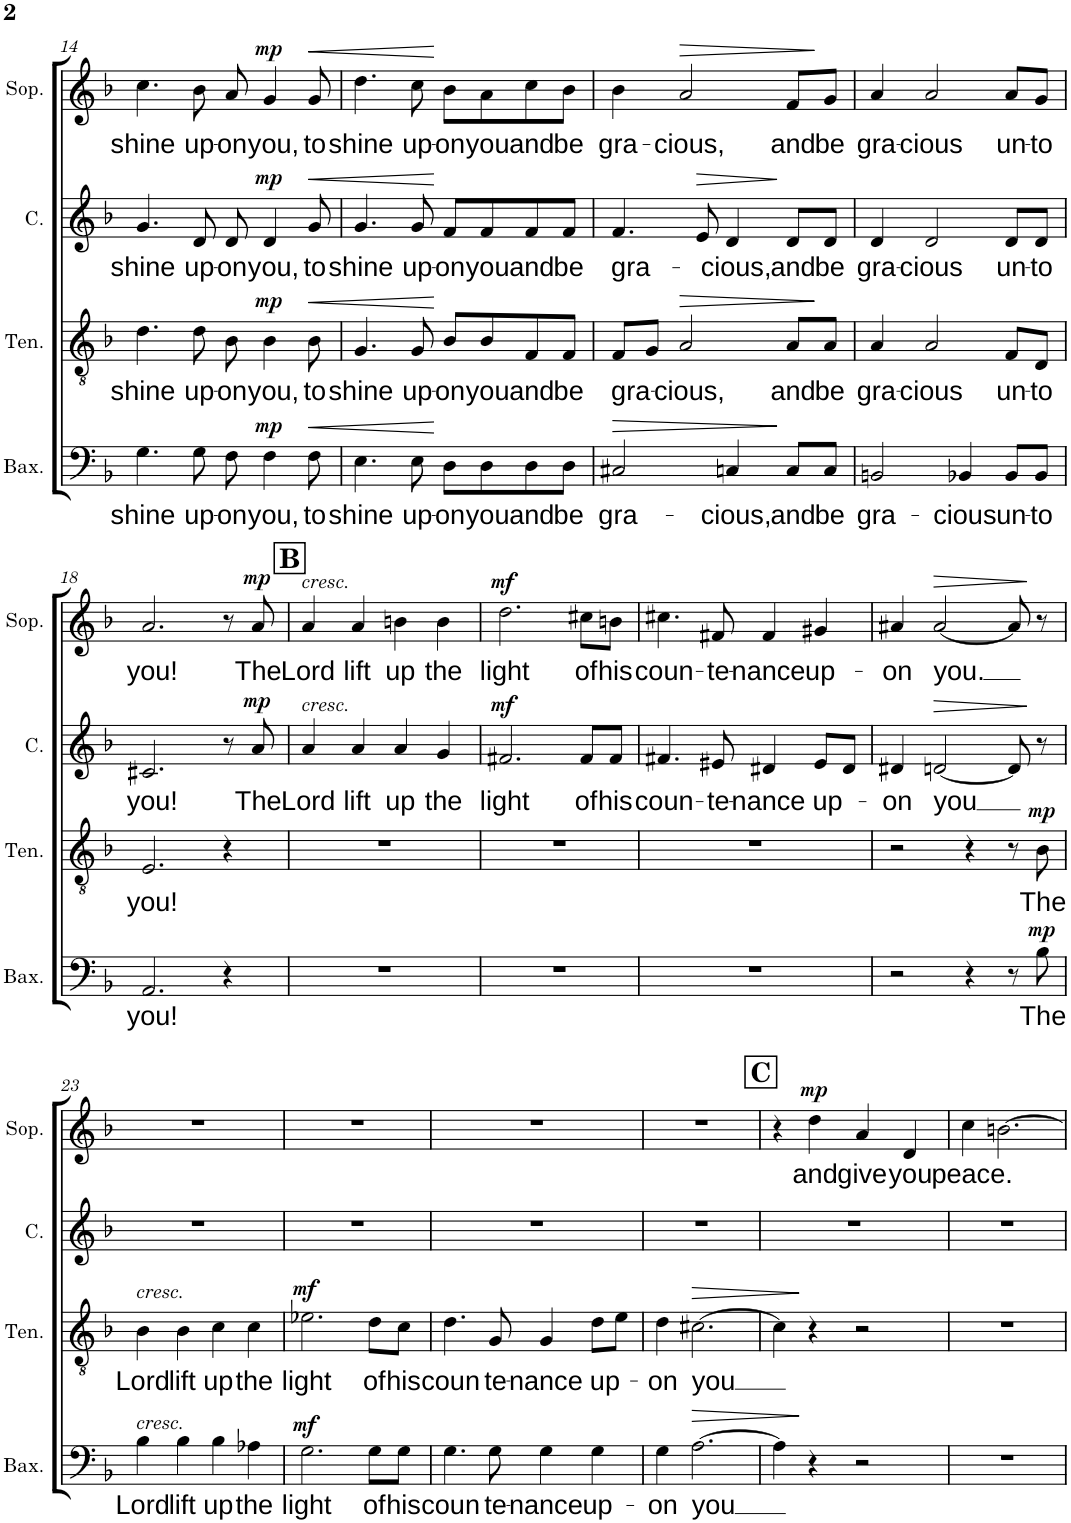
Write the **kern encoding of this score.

**kern	**text	**dynam	**kern	**text	**dynam	**kern	**text	**dynam	**kern	**text	**dynam
*part4	*part4	*part4	*part3	*part3	*part3	*part2	*part2	*part2	*part1	*part1	*part1
*staff4	*staff4	*staff4	*staff3	*staff3	*staff3	*staff2	*staff2	*staff2	*staff1	*staff1	*staff1
*I"Baixo	*	*	*I"Tenor	*	*	*I"Contralto	*	*	*I"Soprano	*	*
*I'Bax.	*	*	*I'Ten.	*	*	*I'C.	*	*	*I'Sop.	*	*
!!LO:PB:g=z
*clefF4	*	*	*clefGv2	*	*	*clefG2	*	*	*clefG2	*	*
*k[b-]	*	*	*k[b-]	*	*	*k[b-]	*	*	*k[b-]	*	*
*M4/4	*	*	*M4/4	*	*	*M4/4	*	*	*M4/4	*	*
=14	=14	=14	=14	=14	=14	=14	=14	=14	=14	=14	=14
!	!LO:LY:b	!	!	!LO:LY:b	!	!	!LO:LY:b	!	!	!LO:LY:b	!
4.G\	shine	.	4.d\	shine	.	4.g/	shine	.	4.cc\	shine	.
!	!LO:LY:b	!	!	!LO:LY:b	!	!	!LO:LY:b	!	!	!LO:LY:b	!
8G\	up-	.	8d\	up-	.	8d/	up-	.	8b-\	up-	.
!	!LO:LY:b	!	!	!LO:LY:b	!	!	!LO:LY:b	!	!	!LO:LY:b	!
8F\	-on	.	8B-\	-on	.	8d/	-on	.	8a/	-on	.
!	!LO:LY:b	!LO:DY:a	!	!LO:LY:b	!LO:DY:a	!	!LO:LY:b	!LO:DY:a	!	!LO:LY:b	!LO:DY:a
4F\	you,	mp	4B-\	you,	mp	4d/	you,	mp	4g/	you,	mp
!	!LO:LY:b	!LO:HP:b	!	!LO:LY:b	!LO:HP:b	!	!LO:LY:b	!LO:HP:b	!	!LO:LY:b	!LO:HP:b
8F\	to	<	8B-\	to	<	8g/	to	<	8g/	to	<
=15	=15	=15	=15	=15	=15	=15	=15	=15	=15	=15	=15
!	!LO:LY:b	!	!	!LO:LY:b	!	!	!LO:LY:b	!	!	!LO:LY:b	!
4.E\	shine	.	4.G/	shine	.	4.g/	shine	.	4.dd\	shine	.
!	!LO:LY:b	!	!	!LO:LY:b	!	!	!LO:LY:b	!	!	!LO:LY:b	!
8E\	up-	.	8G/	up-	.	8g/	up-	.	8cc\	up-	.
!	!LO:LY:b	!	!	!LO:LY:b	!	!	!LO:LY:b	!	!	!LO:LY:b	!
8D\L	-on	[	8B-/L	-on	[	8f/L	-on	[	8b-\L	-on	[
!	!LO:LY:b	!	!	!LO:LY:b	!	!	!LO:LY:b	!	!	!LO:LY:b	!
8D\	you	.	8B-/	you	.	8f/	you	.	8a\	you	.
!	!LO:LY:b	!	!	!LO:LY:b	!	!	!LO:LY:b	!	!	!LO:LY:b	!
8D\	and	.	8F/	and	.	8f/	and	.	8cc\	and	.
!	!LO:LY:b	!	!	!LO:LY:b	!	!	!LO:LY:b	!	!	!LO:LY:b	!
8D\J	be	.	8F/J	be	.	8f/J	be	.	8b-\J	be	.
=16	=16	=16	=16	=16	=16	=16	=16	=16	=16	=16	=16
!	!LO:LY:b	!LO:HP:b	!	!LO:LY:b	!	!	!LO:LY:b	!	!	!LO:LY:b	!
2C#X/	gra-	>	8F/L	gra-	.	4.f/	gra-	.	4b-\	gra-	.
.	.	.	8G/J	.	.	.	.	.	.	.	.
!	!	!	!	!LO:LY:b	!LO:HP:b	!	!	!	!	!LO:LY:b	!LO:HP:b
.	.	.	2A/	-cious,	>	.	.	.	2a/	-cious,	>
!	!	!	!	!	!	!	!	!LO:HP:b	!	!	!
.	.	.	.	.	.	8e/	.	>	.	.	.
!	!LO:LY:b	!	!	!	!	!	!LO:LY:b	!	!	!	!
4Cn/	-cious,	.	.	.	.	4d/	-cious,	.	.	.	.
!	!LO:LY:b	!	!	!LO:LY:b	!	!	!LO:LY:b	!	!	!LO:LY:b	!
8C/L	and	]	8A/L	and	.	8d/L	and	]	8f/L	and	.
!	!LO:LY:b	!	!	!LO:LY:b	!	!	!LO:LY:b	!	!	!LO:LY:b	!
8C/J	be	.	8A/J	be	]	8d/J	be	.	8g/J	be	]
=17	=17	=17	=17	=17	=17	=17	=17	=17	=17	=17	=17
!	!LO:LY:b	!	!	!LO:LY:b	!	!	!LO:LY:b	!	!	!LO:LY:b	!
2BBn/	gra-	.	4A/	gra-	.	4d/	gra-	.	4a/	gra-	.
!	!	!	!	!LO:LY:b	!	!	!LO:LY:b	!	!	!LO:LY:b	!
.	.	.	2A/	-cious	.	2d/	-cious	.	2a/	-cious	.
!	!LO:LY:b	!	!	!	!	!	!	!	!	!	!
4BB-X/	-cious	.	.	.	.	.	.	.	.	.	.
!	!LO:LY:b	!	!	!LO:LY:b	!	!	!LO:LY:b	!	!	!LO:LY:b	!
8BB-/L	un-	.	8F/L	un-	.	8d/L	un-	.	8a/L	un-	.
!	!LO:LY:b	!	!	!LO:LY:b	!	!	!LO:LY:b	!	!	!LO:LY:b	!
8BB-/J	-to	.	8D/J	-to	.	8d/J	-to	.	8g/J	-to	.
!!LO:LB:g=z
=18	=18	=18	=18	=18	=18	=18	=18	=18	=18	=18	=18
!	!LO:LY:b	!	!	!LO:LY:b	!	!	!LO:LY:b	!	!	!LO:LY:b	!
2.AA/	you!	.	2.E/	you!	.	2.c#X/	you!	.	2.a/	you!	.
4r	.	.	4r	.	.	8r	.	.	8r	.	.
!	!	!	!	!	!	!	!LO:LY:b	!LO:DY:a	!	!LO:LY:b	!LO:DY:a
.	.	.	.	.	.	8a/	The	mp	8a/	The	mp
!!LO:REH:place=s1:a:B:cj:fs=14:t=B
=19	=19	=19	=19	=19	=19	=19	=19	=19	=19	=19	=19
!	!	!	!	!	!	!	!	!	!LO:TX:a:i:t=cresc.	!	!
!	!	!	!	!	!	!LO:TX:a:i:t=cresc.	!	!	!	!	!
!	!	!	!	!	!	!	!LO:LY:b	!	!	!LO:LY:b	!
1r	.	.	1r	.	.	4a/	Lord	.	4a/	Lord	.
!	!	!	!	!	!	!	!LO:LY:b	!	!	!LO:LY:b	!
.	.	.	.	.	.	4a/	lift	.	4a/	lift	.
!	!	!	!	!	!	!	!LO:LY:b	!	!	!LO:LY:b	!
.	.	.	.	.	.	4a/	up	.	4bn\	up	.
!	!	!	!	!	!	!	!LO:LY:b	!	!	!LO:LY:b	!
.	.	.	.	.	.	4g/	the	.	4b\	the	.
=20	=20	=20	=20	=20	=20	=20	=20	=20	=20	=20	=20
!	!	!	!	!	!	!	!LO:LY:b	!LO:DY:a	!	!LO:LY:b	!LO:DY:a
1r	.	.	1r	.	.	2.f#X/	light	mf	2.dd\	light	mf
!	!	!	!	!	!	!	!LO:LY:b	!	!	!LO:LY:b	!
.	.	.	.	.	.	8f#/L	of	.	8cc#X\L	of	.
!	!	!	!	!	!	!	!LO:LY:b	!	!	!LO:LY:b	!
.	.	.	.	.	.	8f#/J	his	.	8bn\J	his	.
=21	=21	=21	=21	=21	=21	=21	=21	=21	=21	=21	=21
!	!	!	!	!	!	!	!LO:LY:b	!	!	!LO:LY:b	!
1r	.	.	1r	.	.	4.f#X/	coun-	.	4.cc#X\	coun-	.
!	!	!	!	!	!	!	!LO:LY:b	!	!	!LO:LY:b	!
.	.	.	.	.	.	8e#X/	-te-	.	8f#X/	-te-	.
!	!	!	!	!	!	!	!LO:LY:b	!	!	!LO:LY:b	!
.	.	.	.	.	.	4d#X/	-nance	.	4f#/	-nance	.
!	!	!	!	!	!	!	!LO:LY:b	!	!	!LO:LY:b	!
.	.	.	.	.	.	8e#/L	up-	.	4g#X/	up-	.
.	.	.	.	.	.	8d#/J	.	.	.	.	.
=22	=22	=22	=22	=22	=22	=22	=22	=22	=22	=22	=22
!	!	!	!	!	!	!	!LO:LY:b	!	!	!LO:LY:b	!
2r	.	.	2r	.	.	4d#X/	-on	.	4a#X/	-on	.
!	!	!	!	!	!	!	!LO:LY:b	!LO:HP:b	!	!LO:LY:b	!LO:HP:b
.	.	.	.	.	.	[2dn/	you	>	[2a#/	you.	>
4r	.	.	4r	.	.	.	.	.	.	.	.
8r	.	.	8r	.	.	8d/]	.	.	8a#/]	.	.
!	!LO:LY:b	!LO:DY:a	!	!LO:LY:b	!LO:DY:a	!	!	!	!	!	!
8B-\	The	mp	8B-\	The	mp	8r	.	]	8r	.	]
!!LO:LB:g=z
=23	=23	=23	=23	=23	=23	=23	=23	=23	=23	=23	=23
!	!	!	!LO:TX:a:i:t=cresc.	!	!	!	!	!	!	!	!
!LO:TX:a:i:t=cresc.	!	!	!	!	!	!	!	!	!	!	!
!	!LO:LY:b	!	!	!LO:LY:b	!	!	!	!	!	!	!
4B-\	Lord	.	4B-\	Lord	.	1r	.	.	1r	.	.
!	!LO:LY:b	!	!	!LO:LY:b	!	!	!	!	!	!	!
4B-\	lift	.	4B-\	lift	.	.	.	.	.	.	.
!	!LO:LY:b	!	!	!LO:LY:b	!	!	!	!	!	!	!
4B-\	up	.	4c\	up	.	.	.	.	.	.	.
!	!LO:LY:b	!	!	!LO:LY:b	!	!	!	!	!	!	!
4A-X\	the	.	4c\	the	.	.	.	.	.	.	.
=24	=24	=24	=24	=24	=24	=24	=24	=24	=24	=24	=24
!	!LO:LY:b	!LO:DY:a	!	!LO:LY:b	!LO:DY:a	!	!	!	!	!	!
2.G\	light	mf	2.e-X\	light	mf	1r	.	.	1r	.	.
!	!LO:LY:b	!	!	!LO:LY:b	!	!	!	!	!	!	!
8G\L	of	.	8d\L	of	.	.	.	.	.	.	.
!	!LO:LY:b	!	!	!LO:LY:b	!	!	!	!	!	!	!
8G\J	his	.	8c\J	his	.	.	.	.	.	.	.
=25	=25	=25	=25	=25	=25	=25	=25	=25	=25	=25	=25
!	!LO:LY:b	!	!	!LO:LY:b	!	!	!	!	!	!	!
4.G\	coun	.	4.d\	coun	.	1r	.	.	1r	.	.
!	!LO:LY:b	!	!	!LO:LY:b	!	!	!	!	!	!	!
8G\	te-	.	8G/	te-	.	.	.	.	.	.	.
!	!LO:LY:b	!	!	!LO:LY:b	!	!	!	!	!	!	!
4G\	-nance	.	4G/	-nance	.	.	.	.	.	.	.
!	!LO:LY:b	!	!	!LO:LY:b	!	!	!	!	!	!	!
4G\	up-	.	8d\L	up-	.	.	.	.	.	.	.
.	.	.	8e\J	.	.	.	.	.	.	.	.
=26	=26	=26	=26	=26	=26	=26	=26	=26	=26	=26	=26
!	!LO:LY:b	!	!	!LO:LY:b	!	!	!	!	!	!	!
4G\	-on	.	4d\	-on	.	1r	.	.	1r	.	.
!	!LO:LY:b	!LO:HP:b	!	!LO:LY:b	!LO:HP:b	!	!	!	!	!	!
[2.A\	you	>	[2.c#X\	you	>	.	.	.	.	.	.
!!LO:REH:place=s1:a:B:cj:fs=14:t=C
=27	=27	=27	=27	=27	=27	=27	=27	=27	=27	=27	=27
4A\]	.	.	4c#\]	.	.	1r	.	.	4r	.	.
!	!	!	!	!	!	!	!	!	!	!LO:LY:b	!LO:DY:a
4r	.	]	4r	.	]	.	.	.	4dd\	and	mp
!	!	!	!	!	!	!	!	!	!	!LO:LY:b	!
2r	.	.	2r	.	.	.	.	.	4a/	give	.
!	!	!	!	!	!	!	!	!	!	!LO:LY:b	!
.	.	.	.	.	.	.	.	.	4d/	you	.
=28	=28	=28	=28	=28	=28	=28	=28	=28	=28	=28	=28
!	!	!	!	!	!	!	!	!	!	!LO:LY:b	!
1r	.	.	1r	.	.	1r	.	.	4cc\	peace.	.
.	.	.	.	.	.	.	.	.	[2.bn\	.	.
=	=	=	=	=	=	=	=	=	=	=	=
*-	*-	*-	*-	*-	*-	*-	*-	*-	*-	*-	*-
